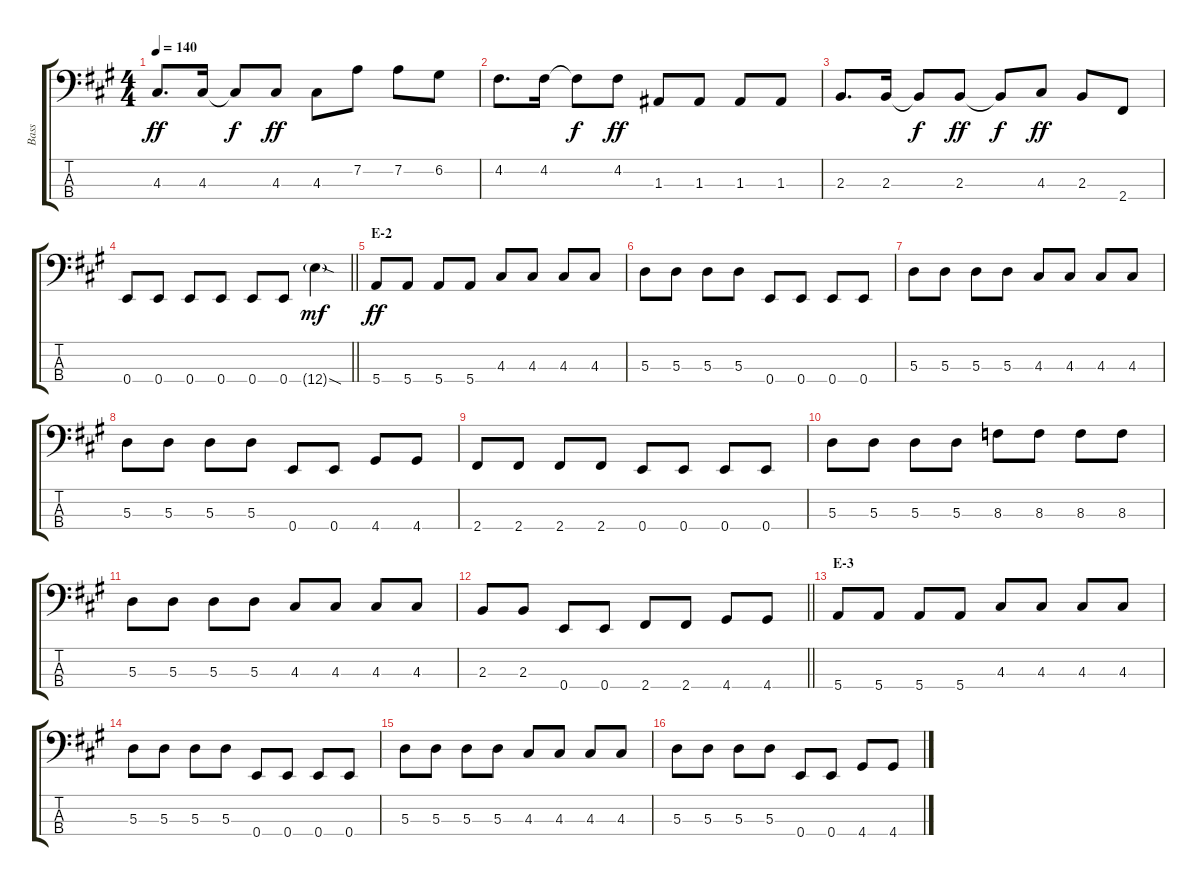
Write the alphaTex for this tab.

\track ("Bass" "Bass") {instrument electricbasspick}
\staff {score tabs}
\tuning (G2 D2 A1 E1) {hide}
\ts (4 4)
\tempo 140
\clef f4
\ks a
4.3.8{d dy ff} 4.3.16 4.3{t}.8{dy f} 4.3.8{dy ff} 4.3.8 7.2.8 7.2.8 6.2.8 |
4.2.8{d} 4.2.16 4.2{t}.8{dy f} 4.2.8{dy ff} 1.3.8 1.3.8 1.3.8 1.3.8 |
2.3.8{d} 2.3.16 2.3{t}.8{dy f} 2.3.8{dy ff} 2.3{t}.8{dy f} 4.3.8{dy ff} 2.3.8 2.4.8 |
\barLineRight lightlight
0.4.8 0.4.8 0.4.8 0.4.8 0.4.8 0.4.8 12.4{sod g}.4{dy mf} |
\section ("" "E-2")
5.4.8{dy ff} 5.4.8 5.4.8 5.4.8 4.3.8 4.3.8 4.3.8 4.3.8 |
5.3.8 5.3.8 5.3.8 5.3.8 0.4.8 0.4.8 0.4.8 0.4.8 |
5.3.8 5.3.8 5.3.8 5.3.8 4.3.8 4.3.8 4.3.8 4.3.8 |
5.3.8 5.3.8 5.3.8 5.3.8 0.4.8 0.4.8 4.4.8 4.4.8 |
2.4.8 2.4.8 2.4.8 2.4.8 0.4.8 0.4.8 0.4.8 0.4.8 |
5.3.8 5.3.8 5.3.8 5.3.8 8.3.8 8.3.8 8.3.8 8.3.8 |
5.3.8 5.3.8 5.3.8 5.3.8 4.3.8 4.3.8 4.3.8 4.3.8 |
\barLineRight lightlight
2.3.8 2.3.8 0.4.8 0.4.8 2.4.8 2.4.8 4.4.8 4.4.8 |
\section ("" "E-3")
5.4.8 5.4.8 5.4.8 5.4.8 4.3.8 4.3.8 4.3.8 4.3.8 |
5.3.8 5.3.8 5.3.8 5.3.8 0.4.8 0.4.8 0.4.8 0.4.8 |
5.3.8 5.3.8 5.3.8 5.3.8 4.3.8 4.3.8 4.3.8 4.3.8 |
5.3.8 5.3.8 5.3.8 5.3.8 0.4.8 0.4.8 4.4.8 4.4.8
